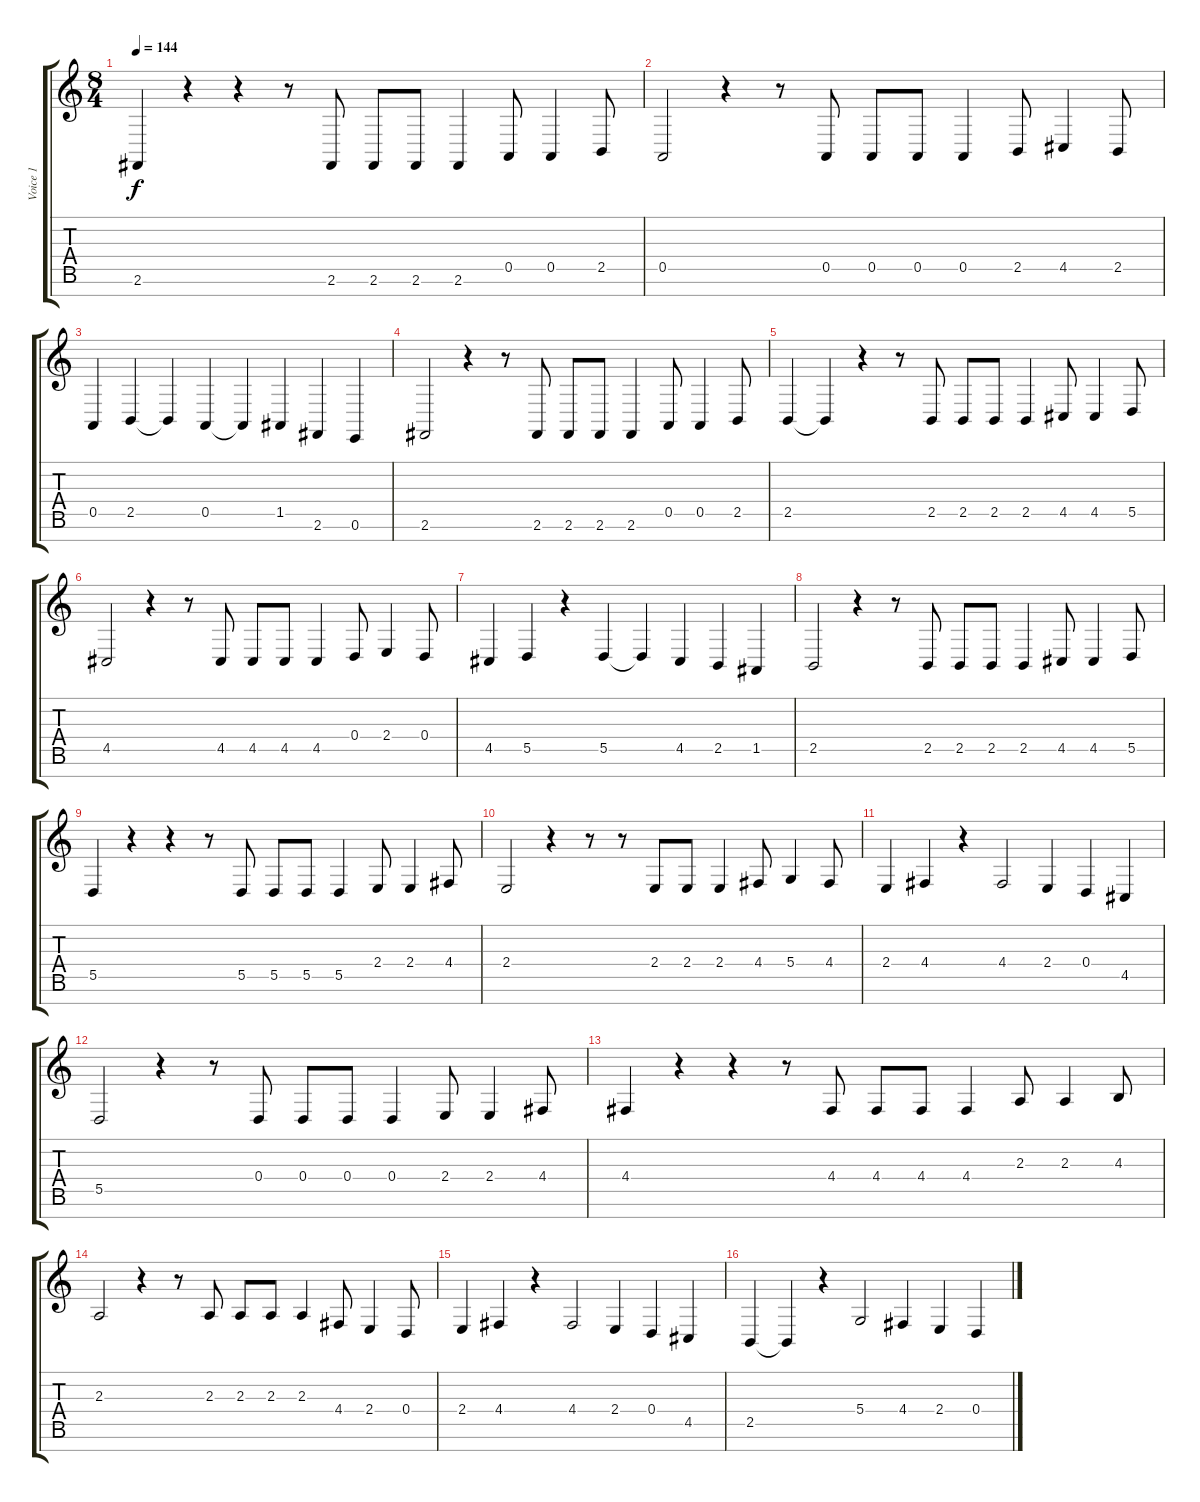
\track ("Voice 1" "Voice 1") {instrument churchorgan}
\staff {score tabs}
\tuning (E4 B3 G3 D3 A2 E2 B1) {hide}
\ts (8 4)
\tempo 144
\clef g2
\ks c
2.6.4{dy f} r.4 r.4 r.8 2.6.8 2.6.8 2.6.8 2.6.4 0.5.8 0.5.4 2.5.8 |
0.5.2 r.4 r.8 0.5.8 0.5.8 0.5.8 0.5.4 2.5.8 4.5.4 2.5.8 |
0.5.4 2.5.4 2.5{t}.4 0.5.4 0.5{t}.4 1.5.4 2.6.4 0.6.4 |
2.6.2 r.4 r.8 2.6.8 2.6.8 2.6.8 2.6.4 0.5.8 0.5.4 2.5.8 |
2.5.4 2.5{t}.4 r.4 r.8 2.5.8 2.5.8 2.5.8 2.5.4 4.5.8 4.5.4 5.5.8 |
4.5.2 r.4 r.8 4.5.8 4.5.8 4.5.8 4.5.4 0.4.8 2.4.4 0.4.8 |
4.5.4 5.5.4 r.4 5.5.4 5.5{t}.4 4.5.4 2.5.4 1.5.4 |
2.5.2 r.4 r.8 2.5.8 2.5.8 2.5.8 2.5.4 4.5.8 4.5.4 5.5.8 |
5.5.4 r.4 r.4 r.8 5.5.8 5.5.8 5.5.8 5.5.4 2.4.8 2.4.4 4.4.8 |
2.4.2 r.4 r.8 r.8 2.4.8 2.4.8 2.4.4 4.4.8 5.4.4 4.4.8 |
2.4.4 4.4.4 r.4 4.4.2 2.4.4 0.4.4 4.5.4 |
5.5.2 r.4 r.8 0.4.8 0.4.8 0.4.8 0.4.4 2.4.8 2.4.4 4.4.8 |
4.4.4 r.4 r.4 r.8 4.4.8 4.4.8 4.4.8 4.4.4 2.3.8 2.3.4 4.3.8 |
2.3.2 r.4 r.8 2.3.8 2.3.8 2.3.8 2.3.4 4.4.8 2.4.4 0.4.8 |
2.4.4 4.4.4 r.4 4.4.2 2.4.4 0.4.4 4.5.4 |
2.5.4 2.5{t}.4 r.4 5.4.2 4.4.4 2.4.4 0.4.4
